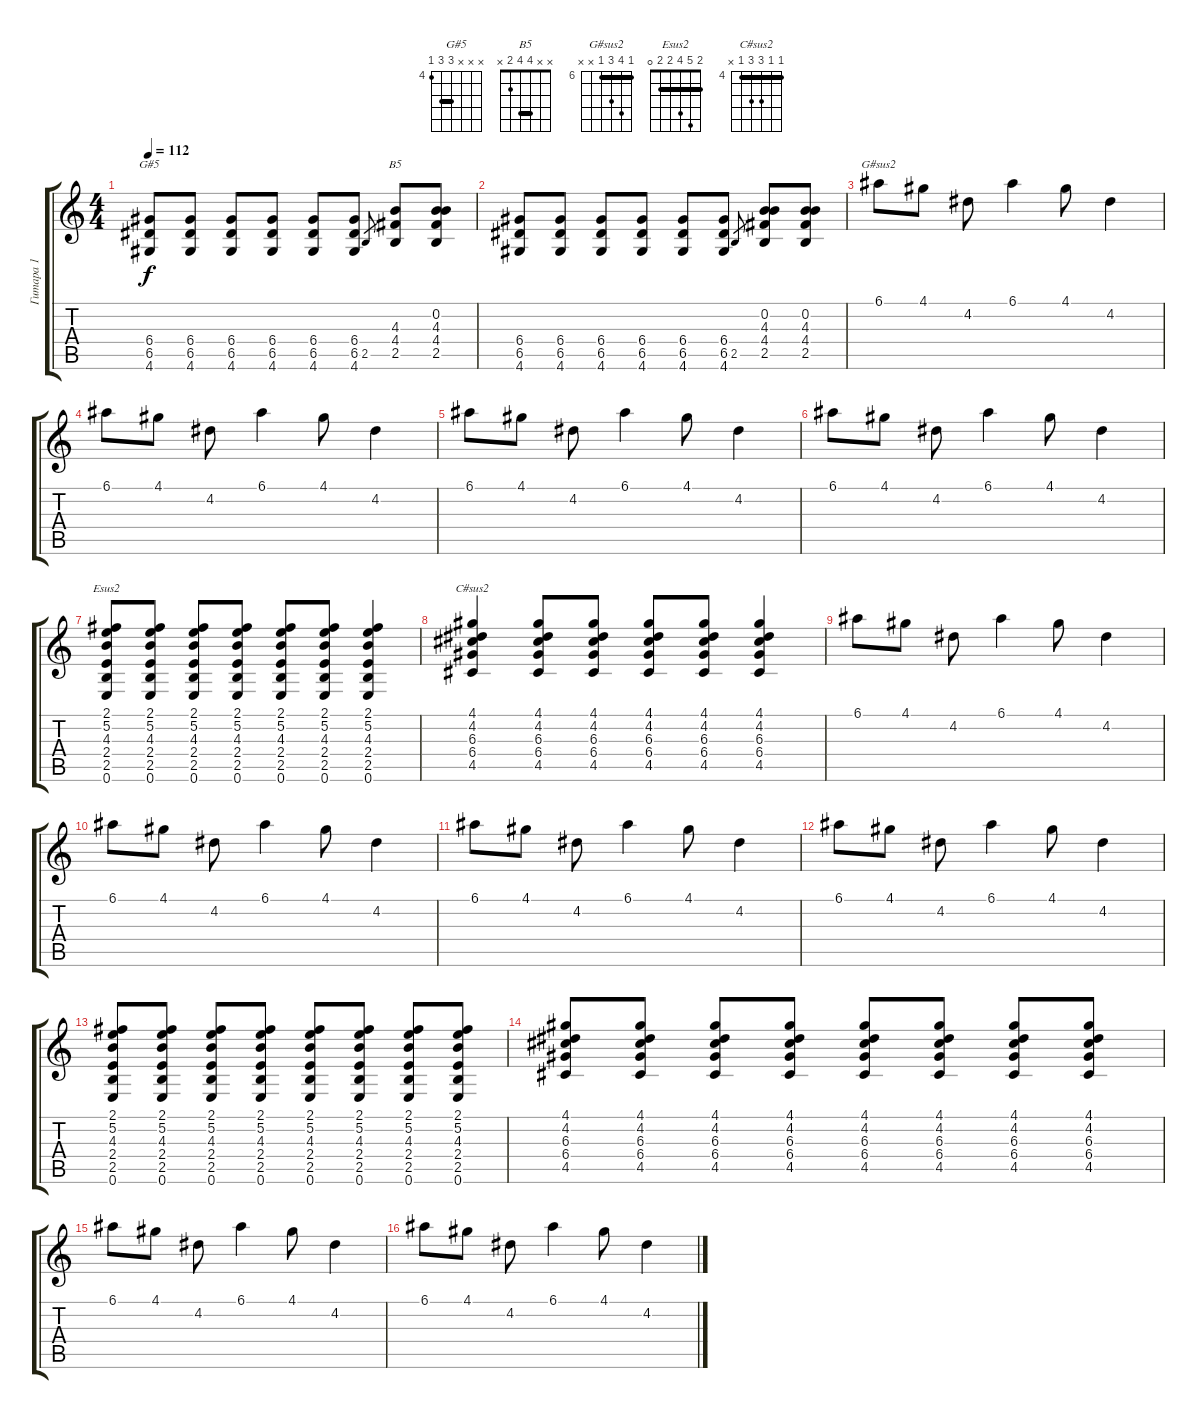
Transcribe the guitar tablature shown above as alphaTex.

\track ("Гитара 1" "Гитара 1") {instrument acousticguitarsteel}
\staff {score tabs}
\tuning (E4 B3 G3 D3 A2 E2) {hide}
\chord ("G#5" x x x 6 6 4) {firstfret 4 barre 6}
\chord ("B5" x x 4 4 2 x) {barre 4}
\chord ("G#sus2" 6 9 8 6 x x) {firstfret 6 barre 6}
\chord ("Esus2" 2 5 4 2 2 0) {barre 2}
\chord ("C#sus2" 4 4 6 6 4 x) {firstfret 4 barre 4}
\ts (4 4)
\tempo 112
\clef g2
\ks c
(6.4 6.5 4.6).8{ch "G#5" dy f} (6.4 6.5 4.6).8 (6.4 6.5 4.6).8 (6.4 6.5 4.6).8 (6.4 6.5 4.6).8 (6.4 6.5 4.6).8 2.5.8{gr} (4.3 4.4 2.5).8{ch "B5"} (0.2 4.3 4.4 2.5).8 |
(6.4 6.5 4.6).8 (6.4 6.5 4.6).8 (6.4 6.5 4.6).8 (6.4 6.5 4.6).8 (6.4 6.5 4.6).8 (6.4 6.5 4.6).8 2.5.8{gr} (0.2 4.3 4.4 2.5).8 (0.2 4.3 4.4 2.5).8 |
6.1.8{ch "G#sus2"} 4.1.8 4.2.8 6.1.4 4.1.8 4.2.4 |
6.1.8 4.1.8 4.2.8 6.1.4 4.1.8 4.2.4 |
6.1.8 4.1.8 4.2.8 6.1.4 4.1.8 4.2.4 |
6.1.8 4.1.8 4.2.8 6.1.4 4.1.8 4.2.4 |
(2.1 5.2 4.3 2.4 2.5 0.6).8{ch "Esus2"} (2.1 5.2 4.3 2.4 2.5 0.6).8 (2.1 5.2 4.3 2.4 2.5 0.6).8 (2.1 5.2 4.3 2.4 2.5 0.6).8 (2.1 5.2 4.3 2.4 2.5 0.6).8 (2.1 5.2 4.3 2.4 2.5 0.6).8 (2.1 5.2 4.3 2.4 2.5 0.6).4 |
(4.1 4.2 6.3 6.4 4.5).4{ch "C#sus2"} (4.1 4.2 6.3 6.4 4.5).8 (4.1 4.2 6.3 6.4 4.5).8 (4.1 4.2 6.3 6.4 4.5).8 (4.1 4.2 6.3 6.4 4.5).8 (4.1 4.2 6.3 6.4 4.5).4 |
6.1.8 4.1.8 4.2.8 6.1.4 4.1.8 4.2.4 |
6.1.8 4.1.8 4.2.8 6.1.4 4.1.8 4.2.4 |
6.1.8 4.1.8 4.2.8 6.1.4 4.1.8 4.2.4 |
6.1.8 4.1.8 4.2.8 6.1.4 4.1.8 4.2.4 |
(2.1 5.2 4.3 2.4 2.5 0.6).8 (2.1 5.2 4.3 2.4 2.5 0.6).8 (2.1 5.2 4.3 2.4 2.5 0.6).8 (2.1 5.2 4.3 2.4 2.5 0.6).8 (2.1 5.2 4.3 2.4 2.5 0.6).8 (2.1 5.2 4.3 2.4 2.5 0.6).8 (2.1 5.2 4.3 2.4 2.5 0.6).8 (2.1 5.2 4.3 2.4 2.5 0.6).8 |
(4.1 4.2 6.3 6.4 4.5).8 (4.1 4.2 6.3 6.4 4.5).8 (4.1 4.2 6.3 6.4 4.5).8 (4.1 4.2 6.3 6.4 4.5).8 (4.1 4.2 6.3 6.4 4.5).8 (4.1 4.2 6.3 6.4 4.5).8 (4.1 4.2 6.3 6.4 4.5).8 (4.1 4.2 6.3 6.4 4.5).8 |
6.1.8 4.1.8 4.2.8 6.1.4 4.1.8 4.2.4 |
6.1.8 4.1.8 4.2.8 6.1.4 4.1.8 4.2.4
